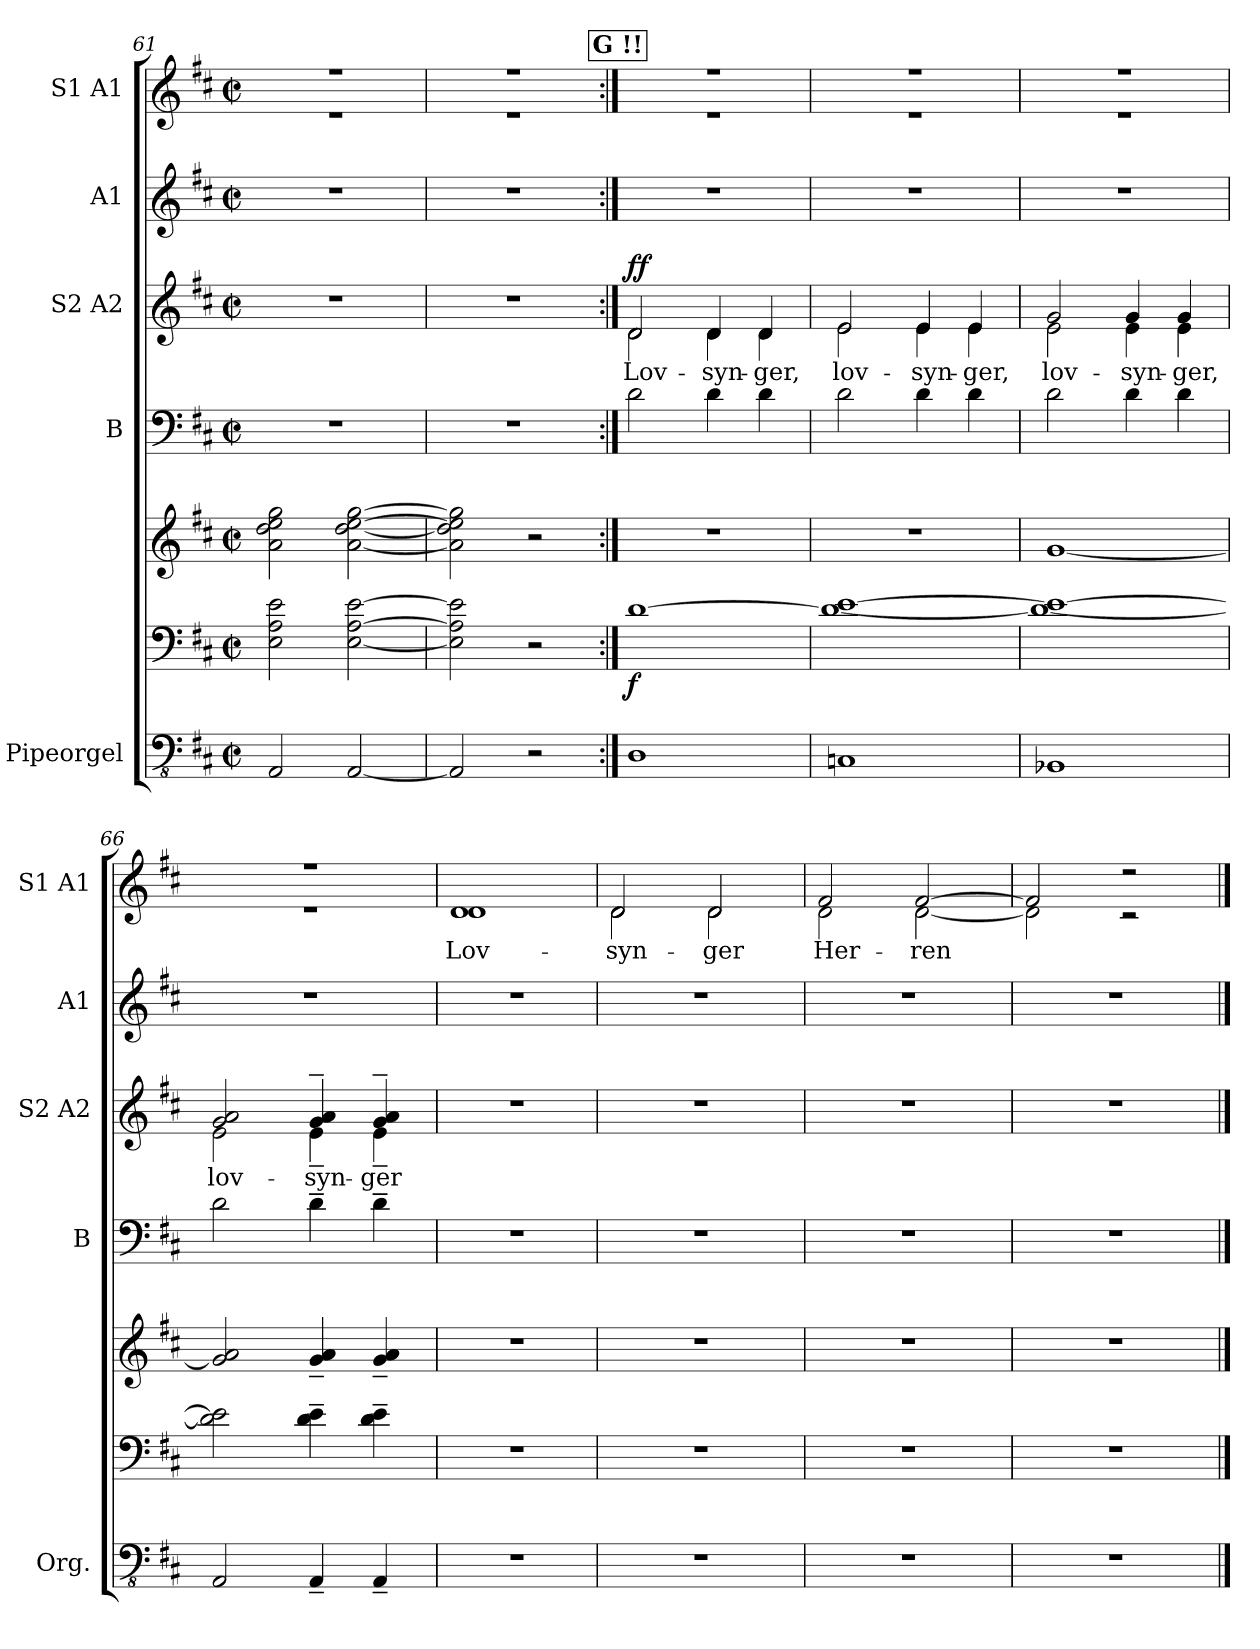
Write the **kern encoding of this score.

**kern	**kern	**kern	**dynam	**kern	**kern	**text	**dynam	**kern	**kern	**text
*part5	*part5	*part5	*part5	*part4	*part3	*part3	*part3	*part2	*part1	*part1
*staff7	*staff6	*staff5	*staff5/6/7	*staff4	*staff3	*staff3	*staff3	*staff2	*staff1	*staff1
*I"Pipeorgel	*	*	*	*I"B	*I"S2 A2	*	*	*I"A1	*I"S1 A1	*
*I'Org.	*	*	*	*I'B	*I'S2 A2	*	*	*I'A1	*I'S1 A1	*
*clefFv4	*clefF4	*clefG2	*	*clefF4	*clefG2	*	*	*clefG2	*clefG2	*
*k[f#c#]	*k[f#c#]	*k[f#c#]	*	*k[f#c#]	*k[f#c#]	*	*	*k[f#c#]	*k[f#c#]	*
*M2/2	*M2/2	*M2/2	*	*M2/2	*M2/2	*	*	*M2/2	*M2/2	*
*met(c|)	*met(c|)	*met(c|)	*	*met(c|)	*met(c|)	*	*	*met(c|)	*met(c|)	*
=61	=61	=61	=61	=61	=61	=61	=61	=61	=61	=61
*	*	*	*	*	*	*	*	*	*^	*
2AAA/	2E\ 2A\ 2e\	2a\ 2dd\ 2ee\ 2gg\	.	1r	1r	.	.	1r	1r	1r	.
[2AAA/	[2E\ [2A\ [2e\	[2a\ [2dd\ [2ee\ [2gg\	.	.	.	.	.	.	.	.	.
=62	=62	=62	=62	=62	=62	=62	=62	=62	=62	=62	=62
2AAA/]	2E\] 2A\] 2e\]	2a\] 2dd\] 2ee\] 2gg\]	.	1r	1r	.	.	1r	1r	1r	.
2r	2r	2r	.	.	.	.	.	.	.	.	.
!!LO:PB:g=z	!!
!!LO:REH:place=s1:a:B:fs=14:t=G	!!
=63:|!	=63:|!	=63:|!	=63:|!	=63:|!	=63:|!	=63:|!	=63:|!	=63:|!	=63:|!	=63:|!	=63:|!
!	!	!	!LO:DY:b=2	!	!	!LO:LY:b	!LO:DY:a	!	!	!	!
*	*	*	*	*	*^	*	*	*	*	*	*
1DD	[1d	1r	f	2d\	2d/	2d\	Lov-	ff	1r	1r	1r	.
!	!	!	!	!	!	!	!LO:LY:b	!	!	!	!	!
.	.	.	.	4d\	4d/	4d\	-syn-	.	.	.	.	.
!	!	!	!	!	!	!	!LO:LY:b	!	!	!	!	!
.	.	.	.	4d\	4d/	4d\	-ger,	.	.	.	.	.
=64	=64	=64	=64	=64	=64	=64	=64	=64	=64	=64	=64	=64
!	!	!	!	!	!	!	!LO:LY:b	!	!	!	!	!
1CCn	1d_ [1e	1r	.	2d\	2e/	2e\	lov-	.	1r	1r	1r	.
!	!	!	!	!	!	!	!LO:LY:b	!	!	!	!	!
.	.	.	.	4d\	4e/	4e\	-syn-	.	.	.	.	.
!	!	!	!	!	!	!	!LO:LY:b	!	!	!	!	!
.	.	.	.	4d\	4e/	4e\	-ger,	.	.	.	.	.
=65	=65	=65	=65	=65	=65	=65	=65	=65	=65	=65	=65	=65
!	!	!	!	!	!	!	!LO:LY:b	!	!	!	!	!
1BBB-X	1d_ 1e_	[1g	.	2d\	2g/	2e\	lov-	.	1r	1r	1r	.
!	!	!	!	!	!	!	!LO:LY:b	!	!	!	!	!
.	.	.	.	4d\	4g/	4e\	-syn-	.	.	.	.	.
!	!	!	!	!	!	!	!LO:LY:b	!	!	!	!	!
.	.	.	.	4d\	4g/	4e\	-ger,	.	.	.	.	.
=66	=66	=66	=66	=66	=66	=66	=66	=66	=66	=66	=66	=66
!	!	!	!	!	!	!	!LO:LY:b	!	!	!	!	!
2AAA/	2d\] 2e\]	2g/] 2a/	.	2d\	2g/ 2a/	2e\	lov-	.	1r	1r	1r	.
!	!	!	!	!	!	!	!LO:LY:b	!	!	!	!	!
4AAA~/	4d\~ 4e\~	4g/~ 4a/~	.	4d~\	4g/~ 4a/~	4e~\	-syn-	.	.	.	.	.
!	!	!	!	!	!	!	!LO:LY:b	!	!	!	!	!
4AAA~/	4d\~ 4e\~	4g/~ 4a/~	.	4d~\	4g/~ 4a/~	4e~\	-ger	.	.	.	.	.
=67	=67	=67	=67	=67	=67	=67	=67	=67	=67	=67	=67	=67
!	!	!	!	!	!	!	!	!	!	!	!	!LO:LY:b
*	*	*	*	*	*v	*v	*	*	*	*	*	*
1r	1r	1r	.	1r	1r	.	.	1r	1d	1d	Lov-
=68	=68	=68	=68	=68	=68	=68	=68	=68	=68	=68	=68
!	!	!	!	!	!	!	!	!	!	!	!LO:LY:b
1r	1r	1r	.	1r	1r	.	.	1r	2d/	2d\	-syn-
!	!	!	!	!	!	!	!	!	!	!	!LO:LY:b
.	.	.	.	.	.	.	.	.	2d/	2d\	-ger
=69	=69	=69	=69	=69	=69	=69	=69	=69	=69	=69	=69
!	!	!	!	!	!	!	!	!	!	!	!LO:LY:b
1r	1r	1r	.	1r	1r	.	.	1r	2f#/	2d\	Her-
!	!	!	!	!	!	!	!	!	!	!	!LO:LY:b
.	.	.	.	.	.	.	.	.	[2f#/	[2d\	-ren
!!LO:LB:g=z	!!
=70	=70	=70	=70	=70	=70	=70	=70	=70	=70	=70	=70
1r	1r	1r	.	1r	1r	.	.	1r	2f#/]	2d\]	.
.	.	.	.	.	.	.	.	.	2r	2r	.
*	*	*	*	*	*	*	*	*	*v	*v	*
==	==	==	==	==	==	==	==	==	==	==
*-	*-	*-	*-	*-	*-	*-	*-	*-	*-	*-
